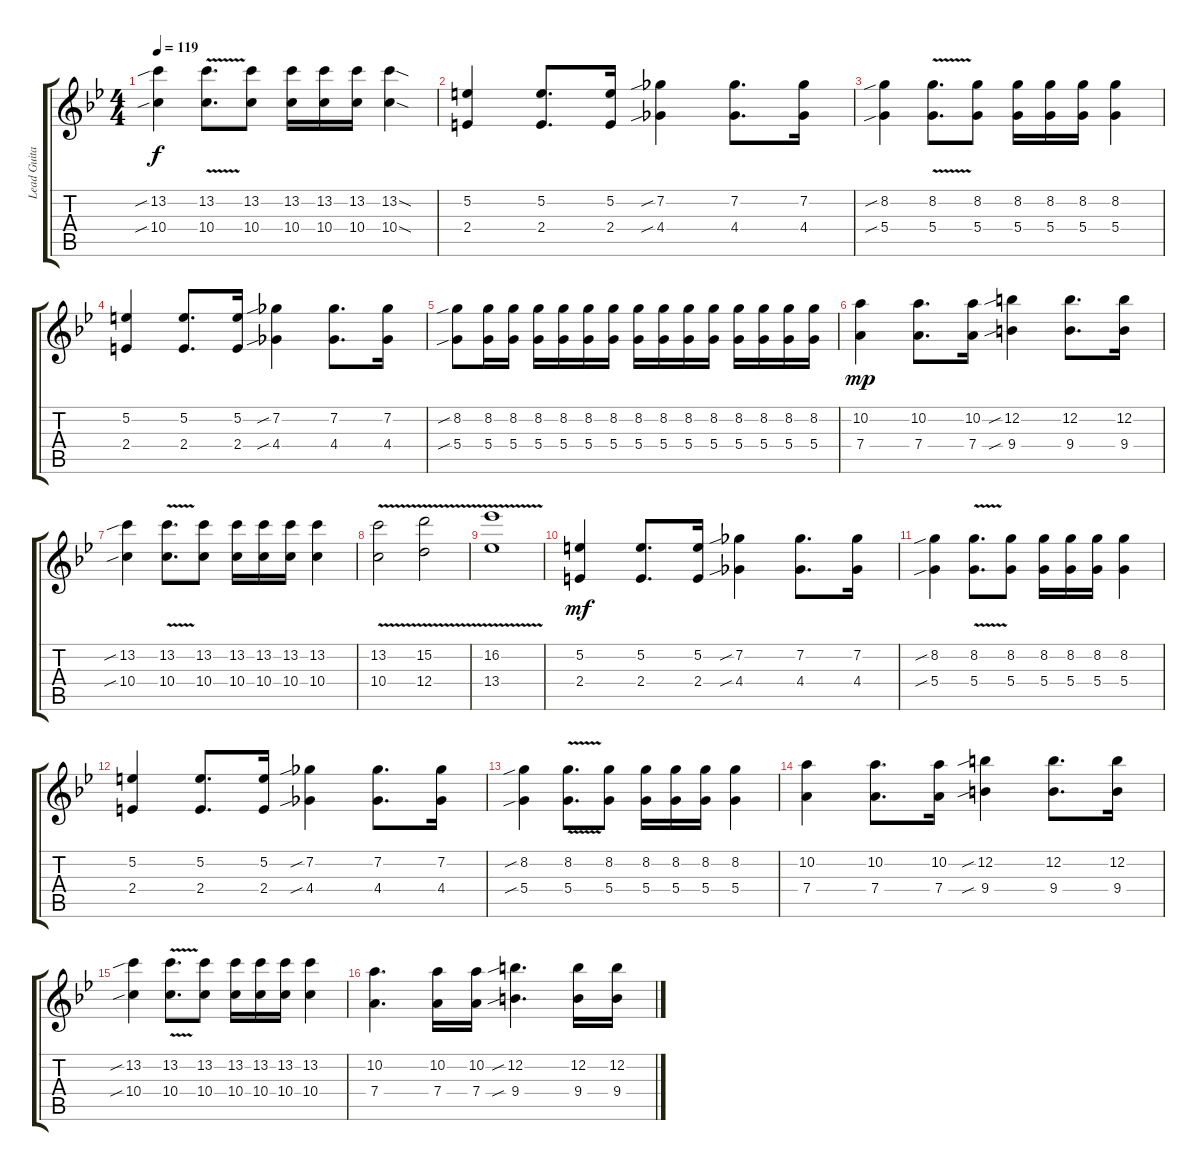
\track ("Lead Guitar" "Lead Guita") {instrument overdrivenguitar}
\staff {score tabs}
\tuning (E4 B3 G3 D3 A2 E2) {hide}
\ts (4 4)
\tempo 119
\clef g2
\ks bb
(13.2{sib} 10.4{sib}).4{dy f} (13.2{v} 10.4{v}).8{d} (13.2 10.4).8 (13.2 10.4).16 (13.2 10.4).16 (13.2 10.4).16 (13.2{sod} 10.4{sod}).4 |
(5.2 2.4).4 (5.2 2.4).8{d} (5.2 2.4).16 (7.2{sib} 4.4{sib}).4 (7.2 4.4).8{d} (7.2 4.4).16 |
(8.2{sib} 5.4{sib}).4 (8.2{v} 5.4{v}).8{d} (8.2 5.4).8 (8.2 5.4).16 (8.2 5.4).16 (8.2 5.4).16 (8.2 5.4).4 |
(5.2 2.4).4 (5.2 2.4).8{d} (5.2 2.4).16 (7.2{sib} 4.4{sib}).4 (7.2 4.4).8{d} (7.2 4.4).16 |
(8.2{sib} 5.4{sib}).8 (8.2 5.4).16 (8.2 5.4).16 (8.2 5.4).16 (8.2 5.4).16 (8.2 5.4).16 (8.2 5.4).16 (8.2 5.4).16 (8.2 5.4).16 (8.2 5.4).16 (8.2 5.4).16 (8.2 5.4).16 (8.2 5.4).16 (8.2 5.4).16 (8.2 5.4).16 |
(10.2 7.4).4{dy mp} (10.2 7.4).8{d} (10.2 7.4).16 (12.2{sib} 9.4{sib}).4 (12.2 9.4).8{d} (12.2 9.4).16 |
(13.2{sib} 10.4{sib}).4 (13.2{v} 10.4{v}).8{d} (13.2 10.4).8 (13.2 10.4).16 (13.2 10.4).16 (13.2 10.4).16 (13.2 10.4).4 |
(13.2{v} 10.4{v}).2 (15.2{v} 12.4{v}).2 |
(16.2{v} 13.4{v}).1 |
(5.2 2.4).4{dy mf} (5.2 2.4).8{d} (5.2 2.4).16 (7.2{sib} 4.4{sib}).4 (7.2 4.4).8{d} (7.2 4.4).16 |
(8.2{sib} 5.4{sib}).4 (8.2{v} 5.4{v}).8{d} (8.2 5.4).8 (8.2 5.4).16 (8.2 5.4).16 (8.2 5.4).16 (8.2 5.4).4 |
(5.2 2.4).4 (5.2 2.4).8{d} (5.2 2.4).16 (7.2{sib} 4.4{sib}).4 (7.2 4.4).8{d} (7.2 4.4).16 |
(8.2{sib} 5.4{sib}).4 (8.2{v} 5.4{v}).8{d} (8.2 5.4).8 (8.2 5.4).16 (8.2 5.4).16 (8.2 5.4).16 (8.2 5.4).4 |
(10.2 7.4).4 (10.2 7.4).8{d} (10.2 7.4).16 (12.2{sib} 9.4{sib}).4 (12.2 9.4).8{d} (12.2 9.4).16 |
(13.2{sib} 10.4{sib}).4 (13.2{v} 10.4{v}).8{d} (13.2 10.4).8 (13.2 10.4).16 (13.2 10.4).16 (13.2 10.4).16 (13.2 10.4).4 |
(10.2 7.4).4{d} (10.2 7.4).16 (10.2 7.4).16 (12.2{sib} 9.4{sib}).4{d} (12.2 9.4).16 (12.2 9.4).16
